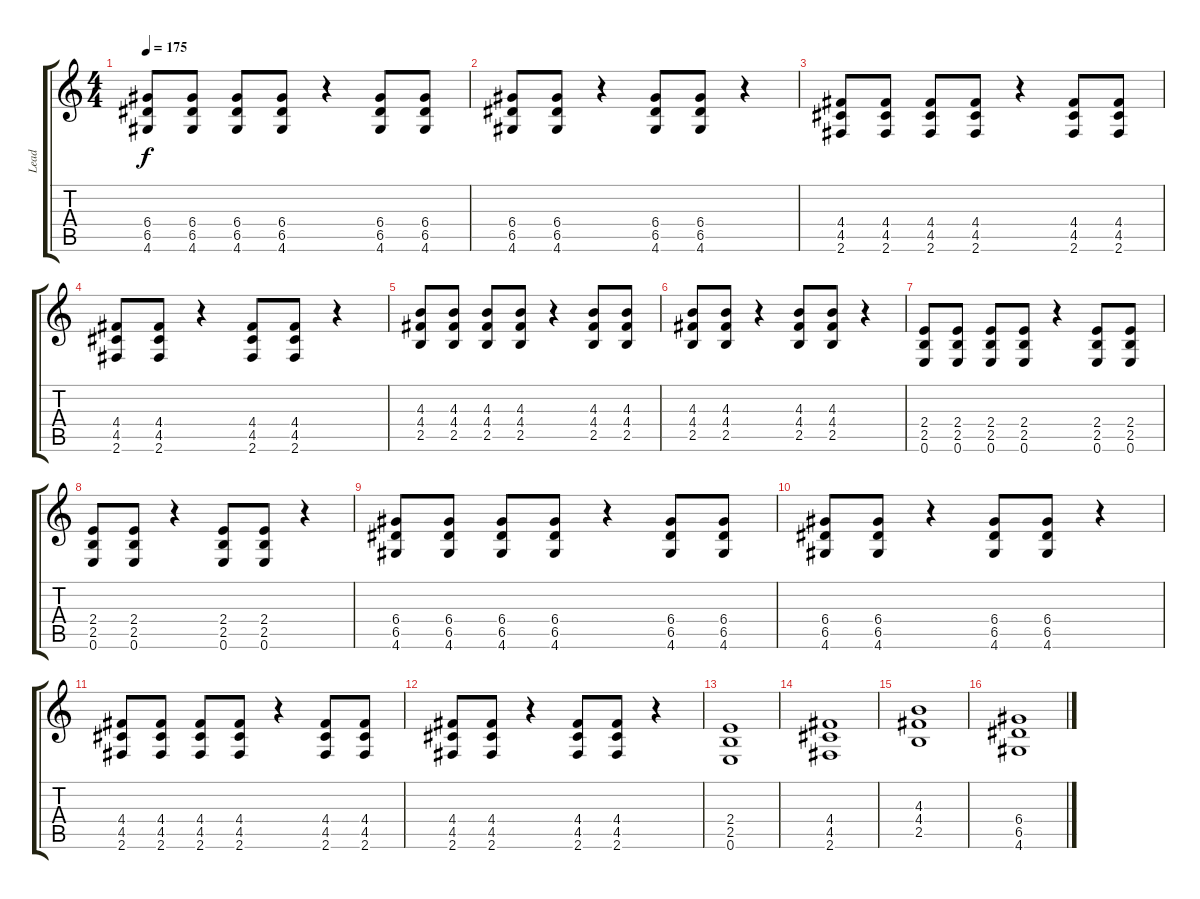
\track ("Lead" "Lead") {instrument distortionguitar}
\staff {score tabs}
\tuning (E4 B3 G3 D3 A2 E2) {hide}
\ts (4 4)
\tempo 175
\clef g2
\ks c
(6.4 6.5 4.6).8{dy f} (6.4 6.5 4.6).8 (6.4 6.5 4.6).8 (6.4 6.5 4.6).8 r.4 (6.4 6.5 4.6).8 (6.4 6.5 4.6).8 |
(6.4 6.5 4.6).8 (6.4 6.5 4.6).8 r.4 (6.4 6.5 4.6).8 (6.4 6.5 4.6).8 r.4 |
(4.4 4.5 2.6).8 (4.4 4.5 2.6).8 (4.4 4.5 2.6).8 (4.4 4.5 2.6).8 r.4 (4.4 4.5 2.6).8 (4.4 4.5 2.6).8 |
(4.4 4.5 2.6).8 (4.4 4.5 2.6).8 r.4 (4.4 4.5 2.6).8 (4.4 4.5 2.6).8 r.4 |
(4.3 4.4 2.5).8 (4.3 4.4 2.5).8 (4.3 4.4 2.5).8 (4.3 4.4 2.5).8 r.4 (4.3 4.4 2.5).8 (4.3 4.4 2.5).8 |
(4.3 4.4 2.5).8 (4.3 4.4 2.5).8 r.4 (4.3 4.4 2.5).8 (4.3 4.4 2.5).8 r.4 |
(2.4 2.5 0.6).8 (2.4 2.5 0.6).8 (2.4 2.5 0.6).8 (2.4 2.5 0.6).8 r.4 (2.4 2.5 0.6).8 (2.4 2.5 0.6).8 |
(2.4 2.5 0.6).8 (2.4 2.5 0.6).8 r.4 (2.4 2.5 0.6).8 (2.4 2.5 0.6).8 r.4 |
(6.4 6.5 4.6).8 (6.4 6.5 4.6).8 (6.4 6.5 4.6).8 (6.4 6.5 4.6).8 r.4 (6.4 6.5 4.6).8 (6.4 6.5 4.6).8 |
(6.4 6.5 4.6).8 (6.4 6.5 4.6).8 r.4 (6.4 6.5 4.6).8 (6.4 6.5 4.6).8 r.4 |
(4.4 4.5 2.6).8 (4.4 4.5 2.6).8 (4.4 4.5 2.6).8 (4.4 4.5 2.6).8 r.4 (4.4 4.5 2.6).8 (4.4 4.5 2.6).8 |
(4.4 4.5 2.6).8 (4.4 4.5 2.6).8 r.4 (4.4 4.5 2.6).8 (4.4 4.5 2.6).8 r.4 |
(2.4 2.5 0.6).1 |
(4.4 4.5 2.6).1 |
(4.3 4.4 2.5).1 |
(6.4 6.5 4.6).1
